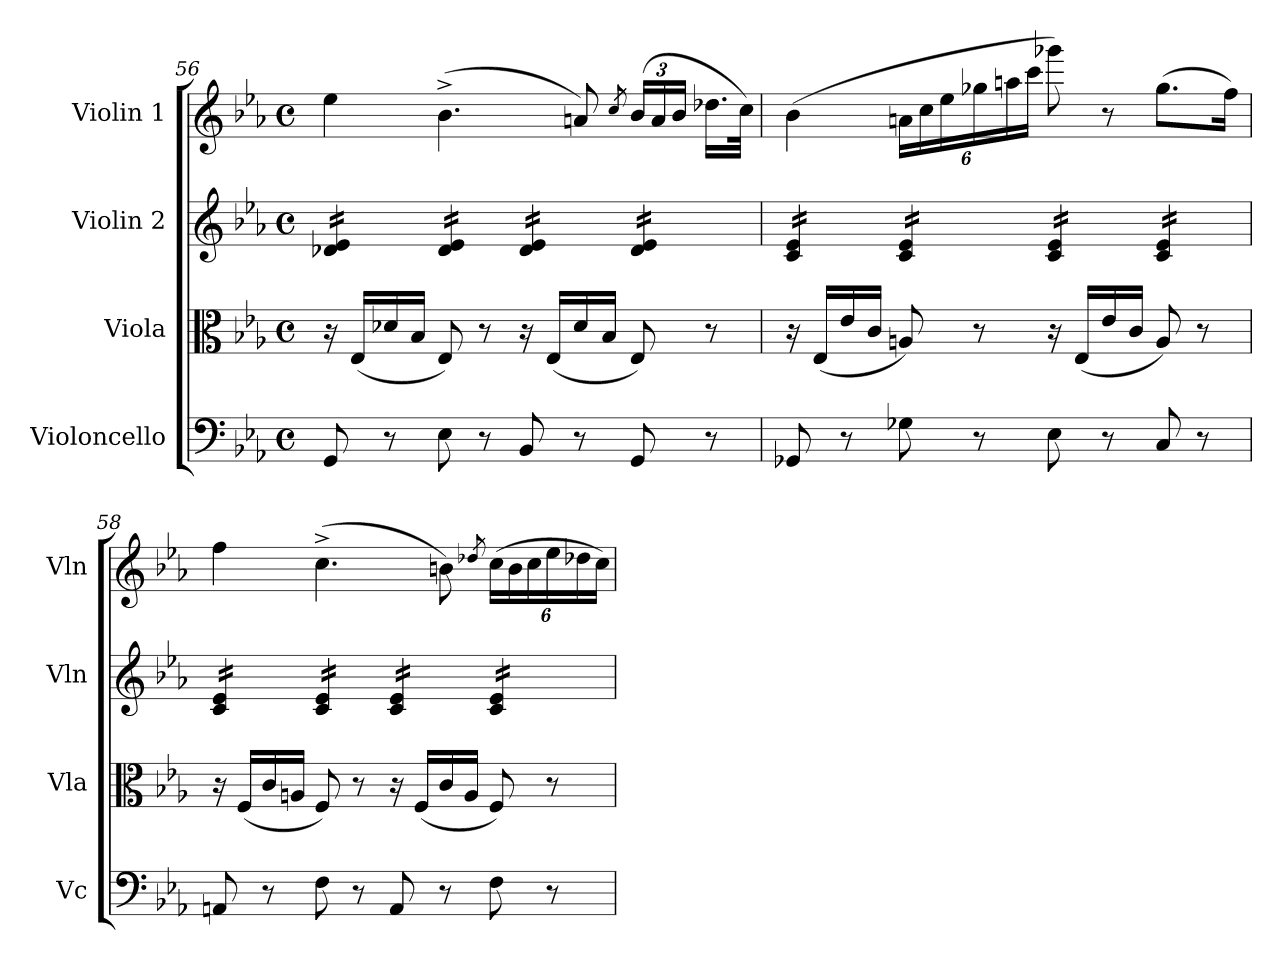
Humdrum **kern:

**kern	**kern	**kern	**kern
*part4	*part3	*part2	*part1
*staff4	*staff3	*staff2	*staff1
*I"Violoncello	*I"Viola	*I"Violin 2	*I"Violin 1
*I'Vc	*I'Vla	*I'Vln	*I'Vln
!!LO:PB:g=z
*clefF4	*clefC3	*clefG2	*clefG2
*k[b-e-a-]	*k[b-e-a-]	*k[b-e-a-]	*k[b-e-a-]
*M4/4	*M4/4	*M4/4	*M4/4
*met(c)	*met(c)	*met(c)	*met(c)
=56	=56	=56	=56
*	*	*tremolo	*
8GG/	16r	24d-X/ 24e-/LL	4ee-\
.	.	24d-X/ 24e-/	.
.	(16E-/LL	.	.
.	.	24d-X/ 24e-/	.
8r	16d-X/	24d-X/ 24e-/	.
.	.	24d-X/ 24e-/	.
.	16B-/JJ	.	.
.	.	24d-X/ 24e-/JJ	.
8E-\	8E-/)	24d-/ 24e-/LL	(>4.b-^\
.	.	24d-/ 24e-/	.
.	.	24d-/ 24e-/	.
8r	8r	24d-/ 24e-/	.
.	.	24d-/ 24e-/	.
.	.	24d-/ 24e-/JJ	.
8BB-/	16r	24d-/ 24e-/LL	.
.	.	24d-/ 24e-/	.
.	(16E-/LL	.	.
.	.	24d-/ 24e-/	.
8r	16d-/	24d-/ 24e-/	8an/)
.	.	24d-/ 24e-/	.
.	16B-/JJ	.	.
.	.	24d-/ 24e-/JJ	.
.	.	.	8qcc/
8GG/	8E-/)	24d-/ 24e-/LL	(>24b-/LL
.	.	24d-/ 24e-/	24a/
.	.	24d-/ 24e-/	24b-/JJ
8r	8r	24d-/ 24e-/	16.dd-X\LL
.	.	24d-/ 24e-/	.
.	.	24d-/ 24e-/JJ	.
.	.	.	32cc\JJk)
=57	=57	=57	=57
8GG-X/	16r	24c/ 24e-/LL	(4b-\
.	.	24c/ 24e-/	.
.	(<16E-/LL	.	.
.	.	24c/ 24e-/	.
8r	16e-/	24c/ 24e-/	.
.	.	24c/ 24e-/	.
.	16c/JJ	.	.
.	.	24c/ 24e-/JJ	.
*	*	*	*Xbrackettup
8G-X\	8An/)	24c/ 24e-/LL	24an\LL
.	.	24c/ 24e-/	24cc\
.	.	24c/ 24e-/	24ee-\
8r	8r	24c/ 24e-/	24gg-X\
.	.	24c/ 24e-/	24aan\
.	.	24c/ 24e-/JJ	24ccc\JJ
8E-\	16r	24c/ 24e-/LL	8ggg-X\)
.	.	24c/ 24e-/	.
.	(<16E-/LL	.	.
.	.	24c/ 24e-/	.
8r	16e-/	24c/ 24e-/	8r
.	.	24c/ 24e-/	.
.	16c/JJ	.	.
.	.	24c/ 24e-/JJ	.
8C/	8A/)	24c/ 24e-/LL	(>8.gg-\L
.	.	24c/ 24e-/	.
.	.	24c/ 24e-/	.
8r	8r	24c/ 24e-/	.
.	.	24c/ 24e-/	.
.	.	.	16ff\Jk)
.	.	24c/ 24e-/JJ	.
!!LO:LB:g=z
=58	=58	=58	=58
8AAn/	16r	24c/ 24e-/LL	4ff\
.	.	24c/ 24e-/	.
.	(<16F/LL	.	.
.	.	24c/ 24e-/	.
8r	16c/	24c/ 24e-/	.
.	.	24c/ 24e-/	.
.	16An/JJ	.	.
.	.	24c/ 24e-/JJ	.
8F\	8F/)	24c/ 24e-/LL	(>4.cc^\
.	.	24c/ 24e-/	.
.	.	24c/ 24e-/	.
8r	8r	24c/ 24e-/	.
.	.	24c/ 24e-/	.
.	.	24c/ 24e-/JJ	.
8AA/	16r	24c/ 24e-/LL	.
.	.	24c/ 24e-/	.
.	(<16F/LL	.	.
.	.	24c/ 24e-/	.
8r	16c/	24c/ 24e-/	8bn\)
.	.	24c/ 24e-/	.
.	16A/JJ	.	.
.	.	24c/ 24e-/JJ	.
.	.	.	8qdd-X/
8F\	8F/)	24c/ 24e-/LL	(24cc\LL
.	.	24c/ 24e-/	24b\
.	.	24c/ 24e-/	24cc\
8r	8r	24c/ 24e-/	24ee-\
.	.	24c/ 24e-/	24dd-X\
.	.	24c/ 24e-/JJ	24cc\JJ)
*	*	*Xtremolo	*
=	=	=	=
*-	*-	*-	*-
